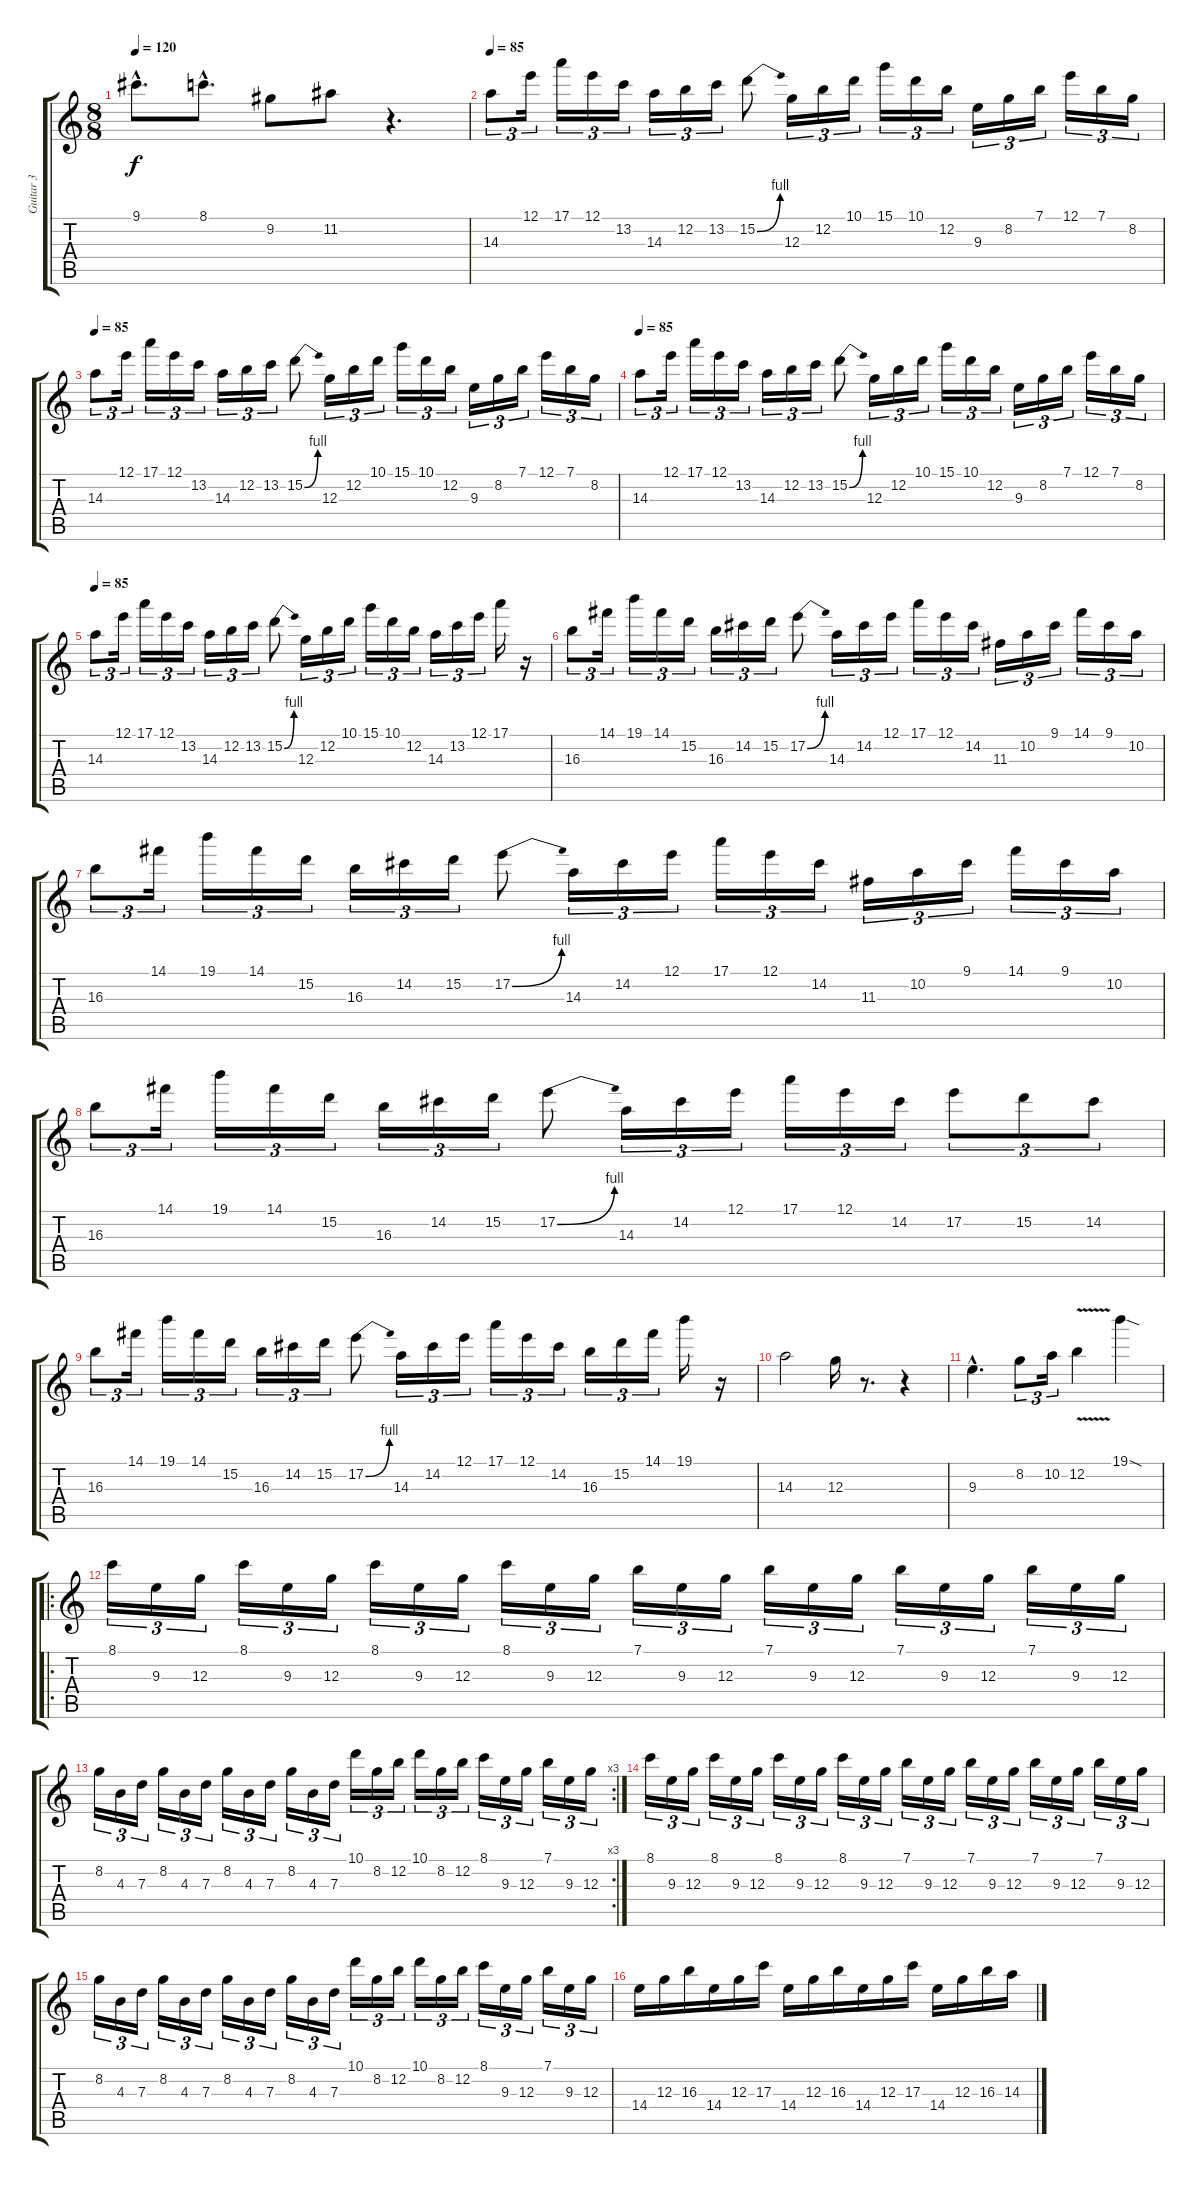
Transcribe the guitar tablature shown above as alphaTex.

\track ("Guitar 3" "Guitar 3") {instrument distortionguitar}
\staff {score tabs}
\tuning (E4 B3 G3 D3 A2 E2) {hide}
\ts (8 8)
\tempo 120
\clef g2
\ks c
9.1{hac}.8{d dy f} 8.1{hac}.8{d} 9.2.8 11.2.8 r.4{d} |
\tempo 85
14.3.8{tu (3 2)} 12.1.16{tu (3 2)} 17.1.16{tu (3 2)} 12.1.16{tu (3 2)} 13.2.16{tu (3 2)} 14.3.16{tu (3 2)} 12.2.16{tu (3 2)} 13.2.16{tu (3 2)} 15.2{be (bend 0 0 60 4)}.8 12.3.16{tu (3 2)} 12.2.16{tu (3 2)} 10.1.16{tu (3 2)} 15.1.16{tu (3 2)} 10.1.16{tu (3 2)} 12.2.16{tu (3 2)} 9.3.16{tu (3 2)} 8.2.16{tu (3 2)} 7.1.16{tu (3 2)} 12.1.16{tu (3 2)} 7.1.16{tu (3 2)} 8.2.16{tu (3 2)} |
\tempo 85
14.3.8{tu (3 2)} 12.1.16{tu (3 2)} 17.1.16{tu (3 2)} 12.1.16{tu (3 2)} 13.2.16{tu (3 2)} 14.3.16{tu (3 2)} 12.2.16{tu (3 2)} 13.2.16{tu (3 2)} 15.2{be (bend 0 0 60 4)}.8 12.3.16{tu (3 2)} 12.2.16{tu (3 2)} 10.1.16{tu (3 2)} 15.1.16{tu (3 2)} 10.1.16{tu (3 2)} 12.2.16{tu (3 2)} 9.3.16{tu (3 2)} 8.2.16{tu (3 2)} 7.1.16{tu (3 2)} 12.1.16{tu (3 2)} 7.1.16{tu (3 2)} 8.2.16{tu (3 2)} |
\tempo 85
14.3.8{tu (3 2)} 12.1.16{tu (3 2)} 17.1.16{tu (3 2)} 12.1.16{tu (3 2)} 13.2.16{tu (3 2)} 14.3.16{tu (3 2)} 12.2.16{tu (3 2)} 13.2.16{tu (3 2)} 15.2{be (bend 0 0 60 4)}.8 12.3.16{tu (3 2)} 12.2.16{tu (3 2)} 10.1.16{tu (3 2)} 15.1.16{tu (3 2)} 10.1.16{tu (3 2)} 12.2.16{tu (3 2)} 9.3.16{tu (3 2)} 8.2.16{tu (3 2)} 7.1.16{tu (3 2)} 12.1.16{tu (3 2)} 7.1.16{tu (3 2)} 8.2.16{tu (3 2)} |
\tempo 85
14.3.8{tu (3 2)} 12.1.16{tu (3 2)} 17.1.16{tu (3 2)} 12.1.16{tu (3 2)} 13.2.16{tu (3 2)} 14.3.16{tu (3 2)} 12.2.16{tu (3 2)} 13.2.16{tu (3 2)} 15.2{be (bend 0 0 60 4)}.8 12.3.16{tu (3 2)} 12.2.16{tu (3 2)} 10.1.16{tu (3 2)} 15.1.16{tu (3 2)} 10.1.16{tu (3 2)} 12.2.16{tu (3 2)} 14.3.16{tu (3 2)} 13.2.16{tu (3 2)} 12.1.16{tu (3 2)} 17.1.16 r.16 |
16.3.8{tu (3 2)} 14.1.16{tu (3 2)} 19.1.16{tu (3 2)} 14.1.16{tu (3 2)} 15.2.16{tu (3 2)} 16.3.16{tu (3 2)} 14.2.16{tu (3 2)} 15.2.16{tu (3 2)} 17.2{be (bend 0 0 60 4)}.8 14.3.16{tu (3 2)} 14.2.16{tu (3 2)} 12.1.16{tu (3 2)} 17.1.16{tu (3 2)} 12.1.16{tu (3 2)} 14.2.16{tu (3 2)} 11.3.16{tu (3 2)} 10.2.16{tu (3 2)} 9.1.16{tu (3 2)} 14.1.16{tu (3 2)} 9.1.16{tu (3 2)} 10.2.16{tu (3 2)} |
16.3.8{tu (3 2)} 14.1.16{tu (3 2)} 19.1.16{tu (3 2)} 14.1.16{tu (3 2)} 15.2.16{tu (3 2)} 16.3.16{tu (3 2)} 14.2.16{tu (3 2)} 15.2.16{tu (3 2)} 17.2{be (bend 0 0 60 4)}.8 14.3.16{tu (3 2)} 14.2.16{tu (3 2)} 12.1.16{tu (3 2)} 17.1.16{tu (3 2)} 12.1.16{tu (3 2)} 14.2.16{tu (3 2)} 11.3.16{tu (3 2)} 10.2.16{tu (3 2)} 9.1.16{tu (3 2)} 14.1.16{tu (3 2)} 9.1.16{tu (3 2)} 10.2.16{tu (3 2)} |
16.3.8{tu (3 2)} 14.1.16{tu (3 2)} 19.1.16{tu (3 2)} 14.1.16{tu (3 2)} 15.2.16{tu (3 2)} 16.3.16{tu (3 2)} 14.2.16{tu (3 2)} 15.2.16{tu (3 2)} 17.2{be (bend 0 0 60 4)}.8 14.3.16{tu (3 2)} 14.2.16{tu (3 2)} 12.1.16{tu (3 2)} 17.1.16{tu (3 2)} 12.1.16{tu (3 2)} 14.2.16{tu (3 2)} 17.2.8{tu (3 2)} 15.2.8{tu (3 2)} 14.2.8{tu (3 2)} |
16.3.8{tu (3 2)} 14.1.16{tu (3 2)} 19.1.16{tu (3 2)} 14.1.16{tu (3 2)} 15.2.16{tu (3 2)} 16.3.16{tu (3 2)} 14.2.16{tu (3 2)} 15.2.16{tu (3 2)} 17.2{be (bend 0 0 60 4)}.8 14.3.16{tu (3 2)} 14.2.16{tu (3 2)} 12.1.16{tu (3 2)} 17.1.16{tu (3 2)} 12.1.16{tu (3 2)} 14.2.16{tu (3 2)} 16.3.16{tu (3 2)} 15.2.16{tu (3 2)} 14.1.16{tu (3 2)} 19.1.16 r.16 |
14.3.2 12.3.16 r.8{d} r.4 |
9.3{hac}.4{d} 8.2.8{tu (3 2)} 10.2.16{tu (3 2)} 12.2{v}.4 19.1{sod}.4 |
\ro
8.1.16{tu (3 2)} 9.3.16{tu (3 2)} 12.3.16{tu (3 2)} 8.1.16{tu (3 2)} 9.3.16{tu (3 2)} 12.3.16{tu (3 2)} 8.1.16{tu (3 2)} 9.3.16{tu (3 2)} 12.3.16{tu (3 2)} 8.1.16{tu (3 2)} 9.3.16{tu (3 2)} 12.3.16{tu (3 2)} 7.1.16{tu (3 2)} 9.3.16{tu (3 2)} 12.3.16{tu (3 2)} 7.1.16{tu (3 2)} 9.3.16{tu (3 2)} 12.3.16{tu (3 2)} 7.1.16{tu (3 2)} 9.3.16{tu (3 2)} 12.3.16{tu (3 2)} 7.1.16{tu (3 2)} 9.3.16{tu (3 2)} 12.3.16{tu (3 2)} |
\rc 3
8.2.16{tu (3 2)} 4.3.16{tu (3 2)} 7.3.16{tu (3 2)} 8.2.16{tu (3 2)} 4.3.16{tu (3 2)} 7.3.16{tu (3 2)} 8.2.16{tu (3 2)} 4.3.16{tu (3 2)} 7.3.16{tu (3 2)} 8.2.16{tu (3 2)} 4.3.16{tu (3 2)} 7.3.16{tu (3 2)} 10.1.16{tu (3 2)} 8.2.16{tu (3 2)} 12.2.16{tu (3 2)} 10.1.16{tu (3 2)} 8.2.16{tu (3 2)} 12.2.16{tu (3 2)} 8.1.16{tu (3 2)} 9.3.16{tu (3 2)} 12.3.16{tu (3 2)} 7.1.16{tu (3 2)} 9.3.16{tu (3 2)} 12.3.16{tu (3 2)} |
8.1.16{tu (3 2)} 9.3.16{tu (3 2)} 12.3.16{tu (3 2)} 8.1.16{tu (3 2)} 9.3.16{tu (3 2)} 12.3.16{tu (3 2)} 8.1.16{tu (3 2)} 9.3.16{tu (3 2)} 12.3.16{tu (3 2)} 8.1.16{tu (3 2)} 9.3.16{tu (3 2)} 12.3.16{tu (3 2)} 7.1.16{tu (3 2)} 9.3.16{tu (3 2)} 12.3.16{tu (3 2)} 7.1.16{tu (3 2)} 9.3.16{tu (3 2)} 12.3.16{tu (3 2)} 7.1.16{tu (3 2)} 9.3.16{tu (3 2)} 12.3.16{tu (3 2)} 7.1.16{tu (3 2)} 9.3.16{tu (3 2)} 12.3.16{tu (3 2)} |
8.2.16{tu (3 2)} 4.3.16{tu (3 2)} 7.3.16{tu (3 2)} 8.2.16{tu (3 2)} 4.3.16{tu (3 2)} 7.3.16{tu (3 2)} 8.2.16{tu (3 2)} 4.3.16{tu (3 2)} 7.3.16{tu (3 2)} 8.2.16{tu (3 2)} 4.3.16{tu (3 2)} 7.3.16{tu (3 2)} 10.1.16{tu (3 2)} 8.2.16{tu (3 2)} 12.2.16{tu (3 2)} 10.1.16{tu (3 2)} 8.2.16{tu (3 2)} 12.2.16{tu (3 2)} 8.1.16{tu (3 2)} 9.3.16{tu (3 2)} 12.3.16{tu (3 2)} 7.1.16{tu (3 2)} 9.3.16{tu (3 2)} 12.3.16{tu (3 2)} |
14.4.16 12.3.16 16.3.16 14.4.16 12.3.16 17.3.16 14.4.16 12.3.16 16.3.16 14.4.16 12.3.16 17.3.16 14.4.16 12.3.16 16.3.16 14.3.16
